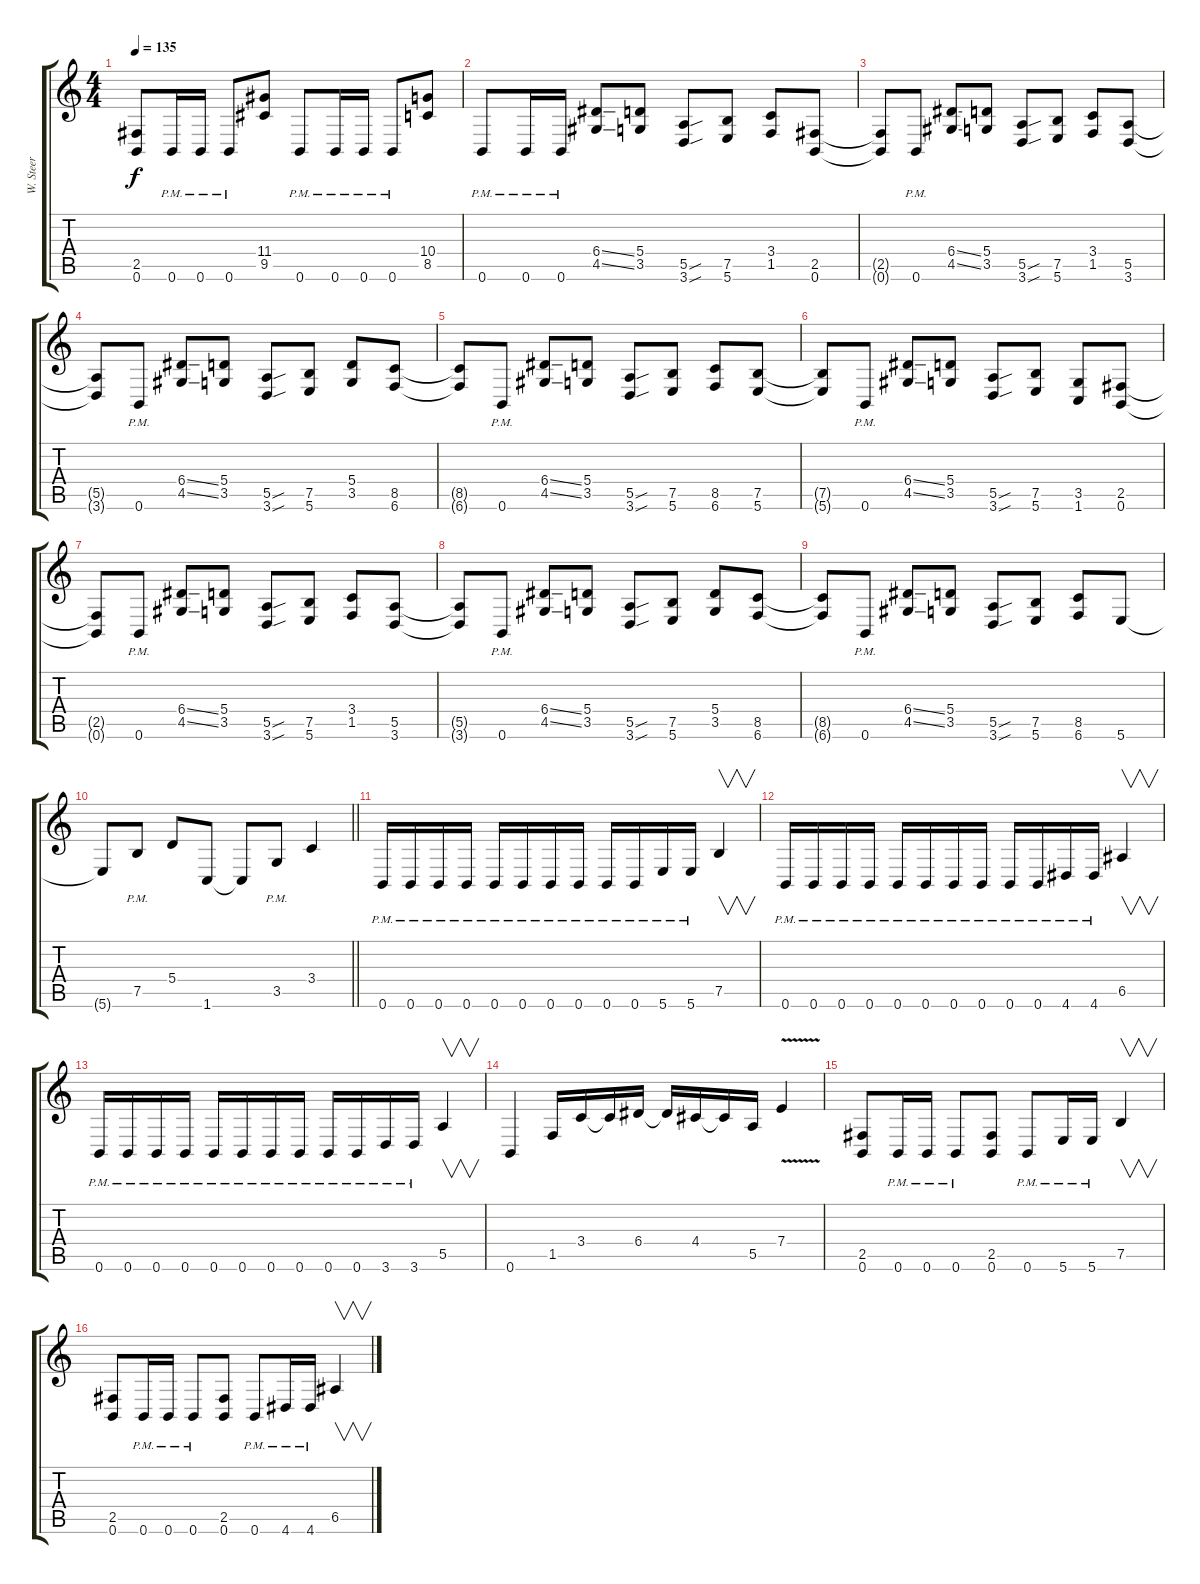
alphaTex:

\track ("W. Steer" "W. Steer") {instrument distortionguitar}
\staff {score tabs}
\tuning (B3 Gb3 D3 A2 E2 B1) {hide}
\ts (4 4)
\tempo 135
\clef g2
\ks c
(2.5 0.6).8{dy f} 0.6{pm}.16 0.6{pm}.16 0.6{pm}.8 (11.4 9.5).8 0.6{pm}.8 0.6{pm}.16 0.6{pm}.16 0.6{pm}.8 (10.4 8.5).8 |
0.6{pm}.8 0.6{pm}.16 0.6{pm}.16 (6.4{ss} 4.5{ss}).8 (5.4 3.5).8 (5.5{sou} 3.6{sou}).8 (7.5 5.6).8 (3.4 1.5).8 (2.5 0.6).8 |
(2.5{t} 0.6{t}).8 0.6{pm}.8 (6.4{ss} 4.5{ss}).8 (5.4 3.5).8 (5.5{sou} 3.6{sou}).8 (7.5 5.6).8 (3.4 1.5).8 (5.5 3.6).8 |
(5.5{t} 3.6{t}).8 0.6{pm}.8 (6.4{ss} 4.5{ss}).8 (5.4 3.5).8 (5.5{sou} 3.6{sou}).8 (7.5 5.6).8 (5.4 3.5).8 (8.5 6.6).8 |
(8.5{t} 6.6{t}).8 0.6{pm}.8 (6.4{ss} 4.5{ss}).8 (5.4 3.5).8 (5.5{sou} 3.6{sou}).8 (7.5 5.6).8 (8.5 6.6).8 (7.5 5.6).8 |
(7.5{t} 5.6{t}).8 0.6{pm}.8 (6.4{ss} 4.5{ss}).8 (5.4 3.5).8 (5.5{sou} 3.6{sou}).8 (7.5 5.6).8 (3.5 1.6).8 (2.5 0.6).8 |
(2.5{t} 0.6{t}).8 0.6{pm}.8 (6.4{ss} 4.5{ss}).8 (5.4 3.5).8 (5.5{sou} 3.6{sou}).8 (7.5 5.6).8 (3.4 1.5).8 (5.5 3.6).8 |
(5.5{t} 3.6{t}).8 0.6{pm}.8 (6.4{ss} 4.5{ss}).8 (5.4 3.5).8 (5.5{sou} 3.6{sou}).8 (7.5 5.6).8 (5.4 3.5).8 (8.5 6.6).8 |
(8.5{t} 6.6{t}).8 0.6{pm}.8 (6.4{ss} 4.5{ss}).8 (5.4 3.5).8 (5.5{sou} 3.6{sou}).8 (7.5 5.6).8 (8.5 6.6).8 5.6.8 |
\barLineRight lightlight
5.6{t}.8 7.5{pm}.8 5.4.8 1.6.8 1.6{t}.8 3.5{pm}.8 3.4.4 |
0.6{pm}.16 0.6{pm}.16 0.6{pm}.16 0.6{pm}.16 0.6{pm}.16 0.6{pm}.16 0.6{pm}.16 0.6{pm}.16 0.6{pm}.16 0.6{pm}.16 5.6{pm}.16 5.6{pm}.16 7.5.4{v} |
0.6{pm}.16 0.6{pm}.16 0.6{pm}.16 0.6{pm}.16 0.6{pm}.16 0.6{pm}.16 0.6{pm}.16 0.6{pm}.16 0.6{pm}.16 0.6{pm}.16 4.6{pm}.16 4.6{pm}.16 6.5.4{v} |
0.6{pm}.16 0.6{pm}.16 0.6{pm}.16 0.6{pm}.16 0.6{pm}.16 0.6{pm}.16 0.6{pm}.16 0.6{pm}.16 0.6{pm}.16 0.6{pm}.16 3.6{pm}.16 3.6{pm}.16 5.5.4{v} |
0.6.4 1.5.16 3.4.16 3.4{t}.16 6.4.16 6.4{t}.16 4.4.16 4.4{t}.16 5.5.16 7.4{v}.4 |
(2.5 0.6).8 0.6{pm}.16 0.6{pm}.16 0.6{pm}.8 (2.5 0.6).8 0.6{pm}.8 5.6{pm}.16 5.6{pm}.16 7.5.4{v} |
(2.5 0.6).8 0.6{pm}.16 0.6{pm}.16 0.6{pm}.8 (2.5 0.6).8 0.6{pm}.8 4.6{pm}.16 4.6{pm}.16 6.5.4{v}
